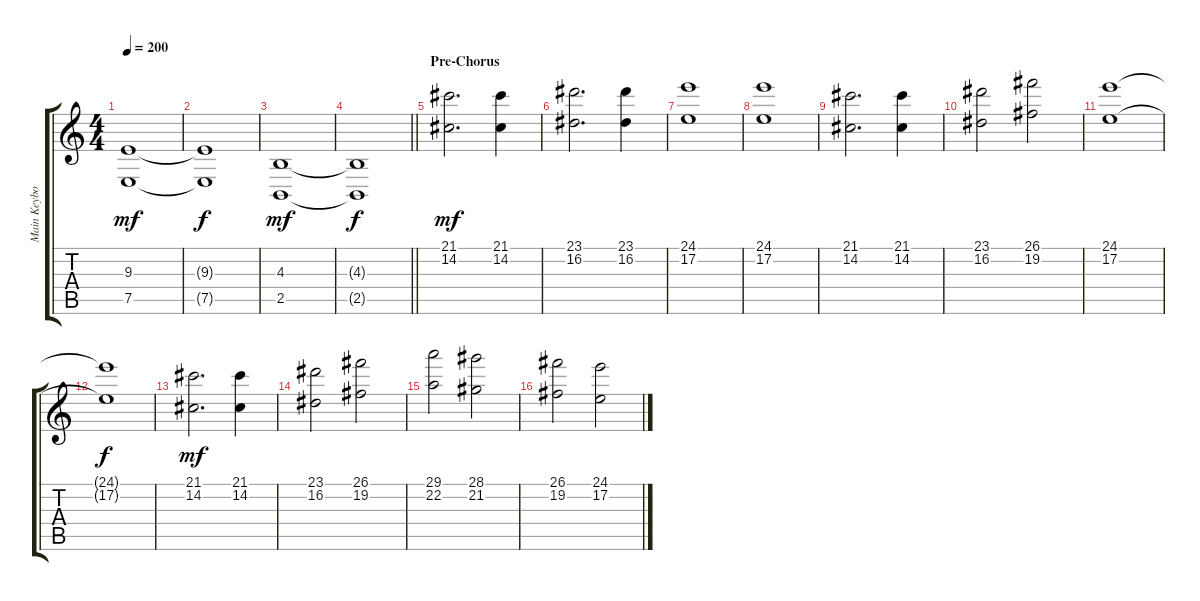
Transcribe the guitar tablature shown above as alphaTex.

\track ("Main Keyboards" "Main Keybo") {instrument stringensemble1}
\staff {score tabs}
\tuning (E4 B3 G3 D3 A2 E2) {hide}
\ts (4 4)
\tempo 200
\clef g2
\ks c
(9.3 7.5).1{dy mf} |
(9.3{t} 7.5{t}).1{dy f} |
(4.3 2.5).1{dy mf} |
\barLineRight lightlight
(4.3{t} 2.5{t}).1{dy f} |
\section ("" "Pre-Chorus")
(21.1 14.2).2{d dy mf} (21.1 14.2).4 |
(23.1 16.2).2{d} (23.1 16.2).4 |
(24.1 17.2).1 |
(24.1 17.2).1 |
(21.1 14.2).2{d} (21.1 14.2).4 |
(23.1 16.2).2 (26.1 19.2).2 |
(24.1 17.2).1 |
(24.1{t} 17.2{t}).1{dy f} |
(21.1 14.2).2{d dy mf} (21.1 14.2).4 |
(23.1 16.2).2 (26.1 19.2).2 |
(29.1 22.2).2 (28.1 21.2).2 |
(26.1 19.2).2 (24.1 17.2).2
